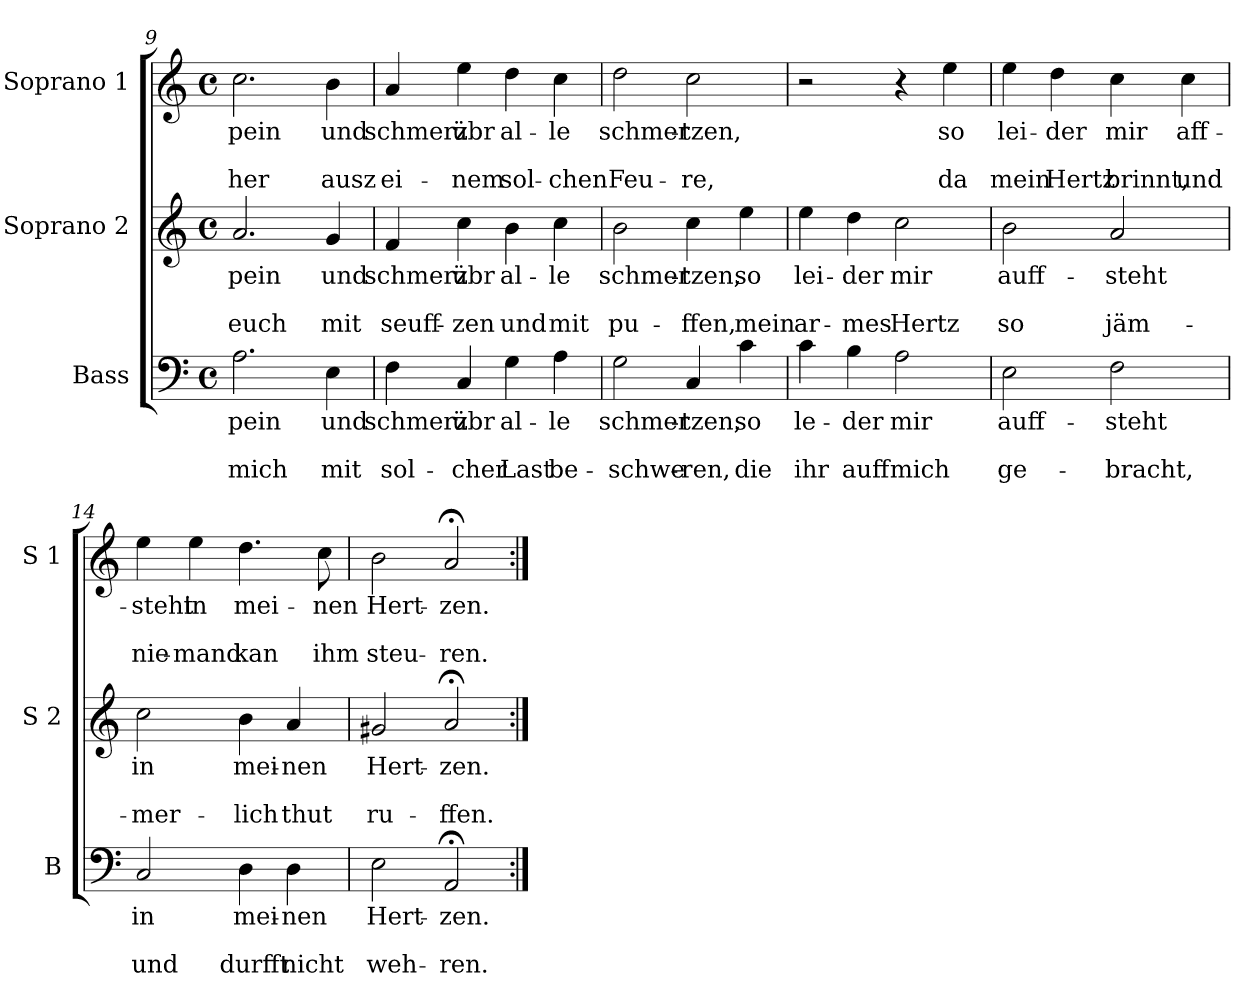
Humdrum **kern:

**kern	**text	**text	**text	**kern	**text	**text	**text	**kern	**text	**text	**text
*part3	*part3	*part3	*part3	*part2	*part2	*part2	*part2	*part1	*part1	*part1	*part1
*staff3	*staff3	*staff3	*staff3	*staff2	*staff2	*staff2	*staff2	*staff1	*staff1	*staff1	*staff1
*I"Bass	*	*	*	*I"Soprano 2	*	*	*	*I"Soprano 1	*	*	*
*I'B	*	*	*	*I'S 2	*	*	*	*I'S 1	*	*	*
!!LO:PB:g=z
*clefF4	*	*	*	*clefG2	*	*	*	*clefG2	*	*	*
*k[]	*	*	*	*k[]	*	*	*	*k[]	*	*	*
*C:	*	*	*	*C:	*	*	*	*C:	*	*	*
*M4/4	*	*	*	*M4/4	*	*	*	*M4/4	*	*	*
*met(c)	*	*	*	*met(c)	*	*	*	*met(c)	*	*	*
=9	=9	=9	=9	=9	=9	=9	=9	=9	=9	=9	=9
!	!LO:LY:b	!	!LO:LY:b	!	!LO:LY:b	!	!LO:LY:b	!	!LO:LY:b	!	!LO:LY:b
2.A\	pein	.	mich	2.a/	pein	.	euch	2.cc\	pein	.	her
!	!LO:LY:b	!	!LO:LY:b	!	!LO:LY:b	!	!LO:LY:b	!	!LO:LY:b	!	!LO:LY:b
4E\	und	.	mit	4g/	und	.	mit	4b\	und	.	ausz
=10	=10	=10	=10	=10	=10	=10	=10	=10	=10	=10	=10
!	!LO:LY:b	!	!LO:LY:b	!	!LO:LY:b	!	!LO:LY:b	!	!LO:LY:b	!	!LO:LY:b
4F\	schmerz	.	sol-	4f/	schmerz	.	seuff-	4a/	schmerz	.	ei-
!	!LO:LY:b	!	!LO:LY:b	!	!LO:LY:b	!	!LO:LY:b	!	!LO:LY:b	!	!LO:LY:b
4C/	übr	.	-cher	4cc\	übr	.	-zen	4ee\	übr	.	-nem
!	!LO:LY:b	!	!LO:LY:b	!	!LO:LY:b	!	!LO:LY:b	!	!LO:LY:b	!	!LO:LY:b
4G\	al-	.	Last	4b\	al-	.	und	4dd\	al-	.	sol-
!	!LO:LY:b	!	!LO:LY:b	!	!LO:LY:b	!	!LO:LY:b	!	!LO:LY:b	!	!LO:LY:b
4A\	-le	.	be-	4cc\	-le	.	mit	4cc\	-le	.	-chen
=11	=11	=11	=11	=11	=11	=11	=11	=11	=11	=11	=11
!	!LO:LY:b	!	!LO:LY:b	!	!LO:LY:b	!	!LO:LY:b	!	!LO:LY:b	!	!LO:LY:b
2G\	schmer-	.	-schwe-	2b\	schmer-	.	pu-	2dd\	schmer-	.	Feu-
!	!LO:LY:b	!	!LO:LY:b	!	!LO:LY:b	!	!LO:LY:b	!	!LO:LY:b	!	!LO:LY:b
4C/	-tzen,	.	-ren,	4cc\	-tzen,	.	-ffen,	2cc\	-tzen,	.	-re,
!	!LO:LY:b	!	!LO:LY:b	!	!LO:LY:b	!	!LO:LY:b	!	!	!	!
4c\	so	.	die	4ee\	so	.	mein	.	.	.	.
=12	=12	=12	=12	=12	=12	=12	=12	=12	=12	=12	=12
!	!LO:LY:b	!	!LO:LY:b	!	!LO:LY:b	!	!LO:LY:b	!	!	!	!
4c\	le-	.	ihr	4ee\	lei-	.	ar-	2r	.	.	.
!	!LO:LY:b	!	!LO:LY:b	!	!LO:LY:b	!	!LO:LY:b	!	!	!	!
4B\	-der	.	auff	4dd\	-der	.	-mes	.	.	.	.
!	!LO:LY:b	!	!LO:LY:b	!	!LO:LY:b	!	!LO:LY:b	!	!	!	!
2A\	mir	.	mich	2cc\	mir	.	Hertz	4r	.	.	.
!	!	!	!	!	!	!	!	!	!LO:LY:b	!	!LO:LY:b
.	.	.	.	.	.	.	.	4ee\	so	.	da
!!LO:LB:g=z
=13	=13	=13	=13	=13	=13	=13	=13	=13	=13	=13	=13
!	!LO:LY:b	!	!LO:LY:b	!	!LO:LY:b	!	!LO:LY:b	!	!LO:LY:b	!	!LO:LY:b
2E\	auff-	.	ge-	2b\	auff-	.	so	4ee\	lei-	.	mein
!	!	!	!	!	!	!	!	!	!LO:LY:b	!	!LO:LY:b
.	.	.	.	.	.	.	.	4dd\	-der	.	Hertz
!	!LO:LY:b	!	!LO:LY:b	!	!LO:LY:b	!	!LO:LY:b	!	!LO:LY:b	!	!LO:LY:b
2F\	-steht	.	-bracht,	2a/	-steht	.	jäm-	4cc\	mir	.	brinnt,
!	!	!	!	!	!	!	!	!	!LO:LY:b	!	!LO:LY:b
.	.	.	.	.	.	.	.	4cc\	aff-	.	und
=14	=14	=14	=14	=14	=14	=14	=14	=14	=14	=14	=14
!	!LO:LY:b	!	!LO:LY:b	!	!LO:LY:b	!	!LO:LY:b	!	!LO:LY:b	!	!LO:LY:b
2C/	in	.	und	2cc\	in	.	-mer-	4ee\	-steht	.	nie-
!	!	!	!	!	!	!	!	!	!LO:LY:b	!	!LO:LY:b
.	.	.	.	.	.	.	.	4ee\	in	.	-mand
!	!LO:LY:b	!	!LO:LY:b	!	!LO:LY:b	!	!LO:LY:b	!	!LO:LY:b	!	!LO:LY:b
4D\	mei-	.	durfft	4b\	mei-	.	-lich	4.dd\	mei-	.	kan
!	!LO:LY:b	!	!LO:LY:b	!	!LO:LY:b	!	!LO:LY:b	!	!	!	!
4D\	-nen	.	nicht	4a/	-nen	.	thut	.	.	.	.
!	!	!	!	!	!	!	!	!	!LO:LY:b	!	!LO:LY:b
.	.	.	.	.	.	.	.	8cc\	-nen	.	ihm
=15	=15	=15	=15	=15	=15	=15	=15	=15	=15	=15	=15
!	!LO:LY:b	!	!LO:LY:b	!	!LO:LY:b	!	!LO:LY:b	!	!LO:LY:b	!	!LO:LY:b
2E\	Hert-	.	weh-	2g#X/	Hert-	.	ru-	2b\	Hert-	.	steu-
!	!LO:LY:b	!	!LO:LY:b	!	!LO:LY:b	!	!LO:LY:b	!	!LO:LY:b	!	!LO:LY:b
2AA;</	-zen.	.	-ren.	2a;</	-zen.	.	-ffen.	2a;</	-zen.	.	-ren.
=:|!	=:|!	=:|!	=:|!	=:|!	=:|!	=:|!	=:|!	=:|!	=:|!	=:|!	=:|!
*-	*-	*-	*-	*-	*-	*-	*-	*-	*-	*-	*-
